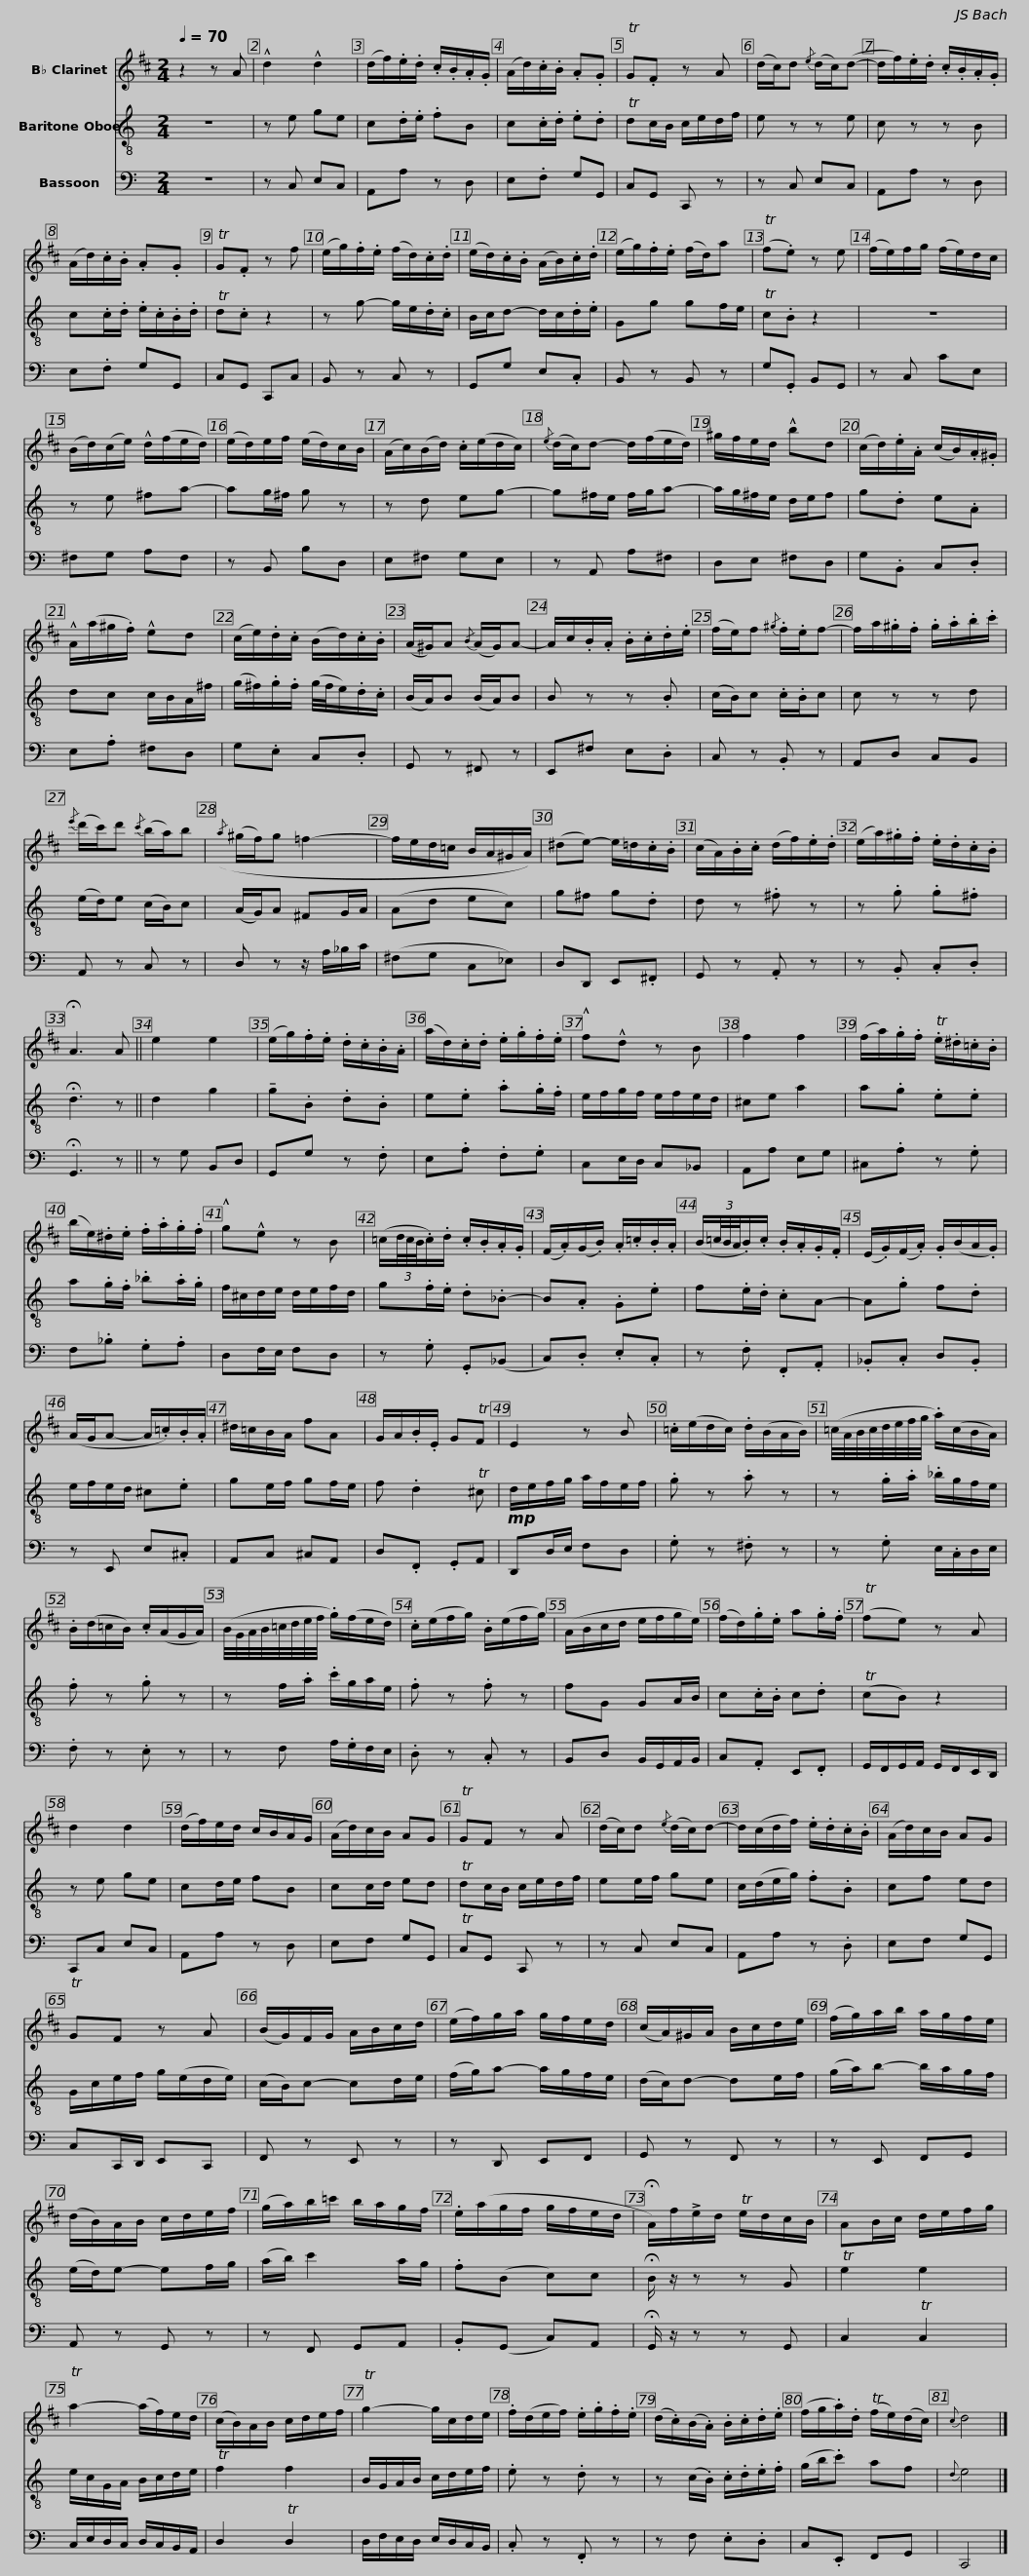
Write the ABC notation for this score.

X:1
%%score 1 2 3
L:1/8
Q:1/4=70
M:2/4
I:linebreak $
K:C
V:1 treble transpose=-2
V:2 treble-8
V:3 bass
V:1
[K:D] z2 z A | !^!d2 !^!d2 | (d/f/).e/.d/ .c/.B/.A/.G/ | (A/d/).c/.B/ .A.G | TG.F z A | %5
 (d/c/)d{/e} (d/c/)(d- | d/f/).e/.d/ .c/.B/.A/.G/ | (A/d/).c/.B/ .A.G |$ TG.F z f | (e/g/).f/.e/ (f/d/).c/.d/ | %10
 (e/d/).c/.B/ (A/B/).c/.d/ | (e/g/).f/.e/ (f/d/)a | (Tf.e) z e | (f/e/)f/g/ (f/e/)d/c/ | (B/d/)(c/e/) !^!d/(f/e/d/) | %15
 (e/d/)e/f/ (e/d/)c/B/ |$ (A/c/)(B/d/) .c/(e/d/c/) |{/e} (d/c/)d- d/(f/e/d/) | ^g/f/e/d/ !^!bd | (c/d/).e/.A/ (c/B/).A/.^G/ | %20
 !^!A/(a/^g/.f/) !^!ed | (c/e/).d/.c/ (B/d/).c/.B/ |$ (A/^G/)A{/B} (A/G/)A- | A/c/.B/.A/ .B/.c/.d/.e/ | (f/e/)f{/^g} .f/.e/f- | %25
 f/a/.^g/.f/ .g/.a/.b/.c'/ |{/e'} (d'/c'/)d'{/c'} (b/a/)b |({/a} (^g/f/)g =f2- |$ f/e/d/=c/ B/A/^G/A/) | (^de-) e/=d/.c/.B/ | %30
 (c/A/).B/.c/ (d/f/).e/.d/ | (e/a/).^g/.f/ .e/.d/.c/.B/ | !fermata!A3 A ||$ e2 e2 | (e/g/).f/.e/ .d/.c/.B/.A/ | %35
 (a/d/).c/.d/ .e/.g/.f/.e/ | !^!f!^!d z B | f2 f2 | (f/a/).g/.f/ .Te/.^d/.=c/.B/ | (b/e/).^d/.e/ .f/.a/.g/.f/ |$ %40
 !^!g!^!e z B | (=c/(3d/4c/4B/4.c/).d/ .c/.B/.A/.G/ | (F/.A/)(G/.B/) .A/.=c/.B/.A/ | (B/(3=c/4B/4A/4.B/).c/ .B/.A/.G/.F/ | (E/.G/)(F/.A/) .G/(B/A/.G/) | %45
 (A/G/A- A/.=c/).B/.A/ |$ ^d/=c/B/A/ fA | G/A/.B/.E/ GTF | E2 z B | .=c/(e/d/c/) .d/(B/A/B/) | %50
 (=c/4A/4B/4c/4d/4e/4f/4g/4 .a/)(c/B/A/) | .B/(d/=c/B/) .c/(A/G/A/) |$ (B/4G/4A/4B/4=c/4d/4e/4f/4 .g/)(f/e/d/) | .c/(e/f/g/) .B/(e/f/g/) | (A/B/c/d/ e/f/g/e/) | %55
 (f/d/).g/.e/ a.g/.f/ | (Tfe) z A |$ d2 d2 | (d/f/)e/d/ c/B/A/G/ | (A/d/)c/B/ AG | %60
 TGF z A | (d/c/)d{/e} (d/c/)d- | d/(c/d/f/) .e/.d/.c/.B/ | (A/d/)c/B/ AG | TGF z A |$ %65
 (B/G/)F/G/ A/B/c/d/ | (e/f/)g/a/ g/f/e/d/ | (c/A/)^G/A/ B/c/d/e/ | (f/g/)a/b/ a/g/f/e/ | (d/B/)A/B/ c/d/e/f/ | %70
 (g/a/)b/=c'/ b/a/g/f/ |$ .e/(a/g/f/ g/f/e/d/ | !fermata!A/)f/!>!e/d/ Te/d/c/B/ | AB/c/ d/e/f/g/ | Ta2- (a/f/)e/d/ | %75
 (c/B/)A/B/ c/d/e/f/ | Tg2- g/c/d/e/ | .f/(d/e/f/) .e/.g/.f/.e/ |$ (d/.c/)(B/.A/) .B/.c/.d/.e/ | (f/g/.a/).d/ (Tf/e/)(d/c/) | %80
{c} d4 |] %81
V:2
 z4 | z e ge | c.d/.e/ .fB | c.c/.d/ .e.d | Tdc/B/ c/e/d/f/ | %5
 e z z e | c z z B | c.c/.d/ .e/.c/.B/.d/ |$ Td.c z2 | z g- g/e/.d/.c/ | %10
 B/c/d- d/c/.d/.e/ | Gg gf/e/ | Tc.B z2 | z4 | z e ^fa- | %15
 ag/^f/ g z |$ z d eg- | g^f/e/ f/g/a- | a/g/^f/e/ d/e/f | g.d e.A | %20
 dc c/B/A/^f/ | (g/^f/).g/.f/ (g/4f/4e/).d/.c/ |$ (B/A/)B (B/A/)B | B z z .B | (c/B/)c .c/.B/c | %25
 c z z d | (e/d/)e (c/B/)c | (A/G/)A ^FG/A/ |$ (Ad ec) | g^f g.d | %30
 d z .^f z | z .g .g.^f | !fermata!d3 z ||$ d2 g2 | !tenuto!g.B .d.B | %35
 e.e .a.g/.f/ | e/f/g/f/ e/f/e/d/ | ^ce a2 | a.g .e.e | a.g/.f/ ._b.a/.g/ |$ %40
 f/^c/d/e/ d/e/f/d/ | g.f/.e/ .d._B- | B.A .G.e | f.e/.d/ .cA- | A.g f.d | %45
 e/f/e/d/ ^c.e |$ ge/f/ gf/e/ | f .d2 T^c |!mp! d/e/f/g/ a/f/e/f/ | .g z .a z | %50
 z .g/.a/ ._b/g/f/e/ | .f z .g z |$ z f/.a/ .c'/g/a/e/ | .f z .f z | fG GA/B/ | %55
 c.c/.B/ c.d | (TcB) z2 |$ z e ge | cd/e/ fB | cc/d/ ed | %60
 Tdc/B/ c/e/d/f/ | ee/f/ ge | c/(d/e/g/) .f.B | cf ed | G/c/e/f/ g/(e/d/e/) |$ %65
 (c/B/)c- cd/e/ | (f/g/)a- a/g/f/e/ | (d/c/)d- de/f/ | (g/a/)b- b/a/g/f/ | (e/d/)e- ef/g/ | %70
 (a/b/) c'2 a/g/ |$ .f(B c)c | !fermata!B/ z/ z z G | Te2 e2 | e/c/G/A/ B/c/d/e/ | %75
 Tf2 f2 | B/G/A/B/ c/d/e/f/ | .e z .d z |$ z (c/.B/) .c/.d/.e/.f/ | (g/b/.c') af | %80
{d} e4 |] %81
V:3
 z4 | z C, E,C, | A,,A, z D, | E,.F, G,G,, | C,G,, C,, z | %5
 z C, E,C, | A,,A, z D, | E,.F, G,G,, |$ C,G,, C,,C, | B,, z C, z | %10
 G,,G, E,.C, | B,, z B,, z | G,.G,, B,,G,, | z C, CE, | ^F,G, A,F, | %15
 z B,, B,D, |$ E,^F, G,E, | z A,, A,^F, | D,E, ^F,D, | G,.B,, C,.D, | %20
 E,.A, ^F,D, | G,.E, C,.D, |$ G,, z ^F,, z | E,,^F, E,.D, | C, z .B,, z | %25
 A,,D, C,B,, | A,, z C, z | D, z z/ A,/_B,/C/ |$ (^F,G, C,_E,) | D,D,, E,,.^F,, | %30
 G,, z .A,, z | z .B,, .C,.D, | !fermata!G,,3 z ||$ z G, B,,D, | G,,G, z .F, | %35
 E,.A, .F,.G, | C,E,/D,/ C,_B,, | A,,A, E,G, | ^C,.A, z .G, | F,._B, .G,.A, |$ %40
 D,F,/E,/ F,D, | z .G, .G,,(_B,, | C,).D, .E,.C, | z .F, .F,,.A,, | ._B,,.C, D,.B,, | %45
 z E,, E,.^C, |$ A,,C, ^C,A,, | D,.F,, .G,,A,, | D,,D,/E,/ F,D, | .G, z .^F, z | %50
 z .G, E,/.C,/D,/E,/ | .F, z .E, z |$ z F, A,/.G,/F,/E,/ | .D, z .C, z | B,,D, B,,/G,,/A,,/B,,/ | %55
 C,.A,, E,,.F,, | G,,/F,,/G,,/A,,/ G,,/F,,/E,,/D,,/ |$ C,,C, E,C, | A,,A, z D, | E,F, G,G,, | %60
 TC,G,, C,, z | z C, E,C, | A,,A, z .D, | E,F, G,G,, | C,C,,/D,,/ E,,C,, |$ %65
 F,, z E,, z | z D,, E,,F,, | G,, z F,, z | z E,, F,,G,, | A,, z G,, z | %70
 z F,, G,,A,, |$ .B,,(G,, C,)A,, | !fermata!G,,/ z/ z z G,, | C,2 TC,2 | C,/E,/D,/C,/ D,/C,/B,,/A,,/ | %75
 D,2 TD,2 | D,/F,/E,/D,/ E,/D,/C,/B,,/ | .C, z .F,, z |$ z F, .E,.D, | C,.E,, F,,G,, | %80
 C,,4 |] %81
